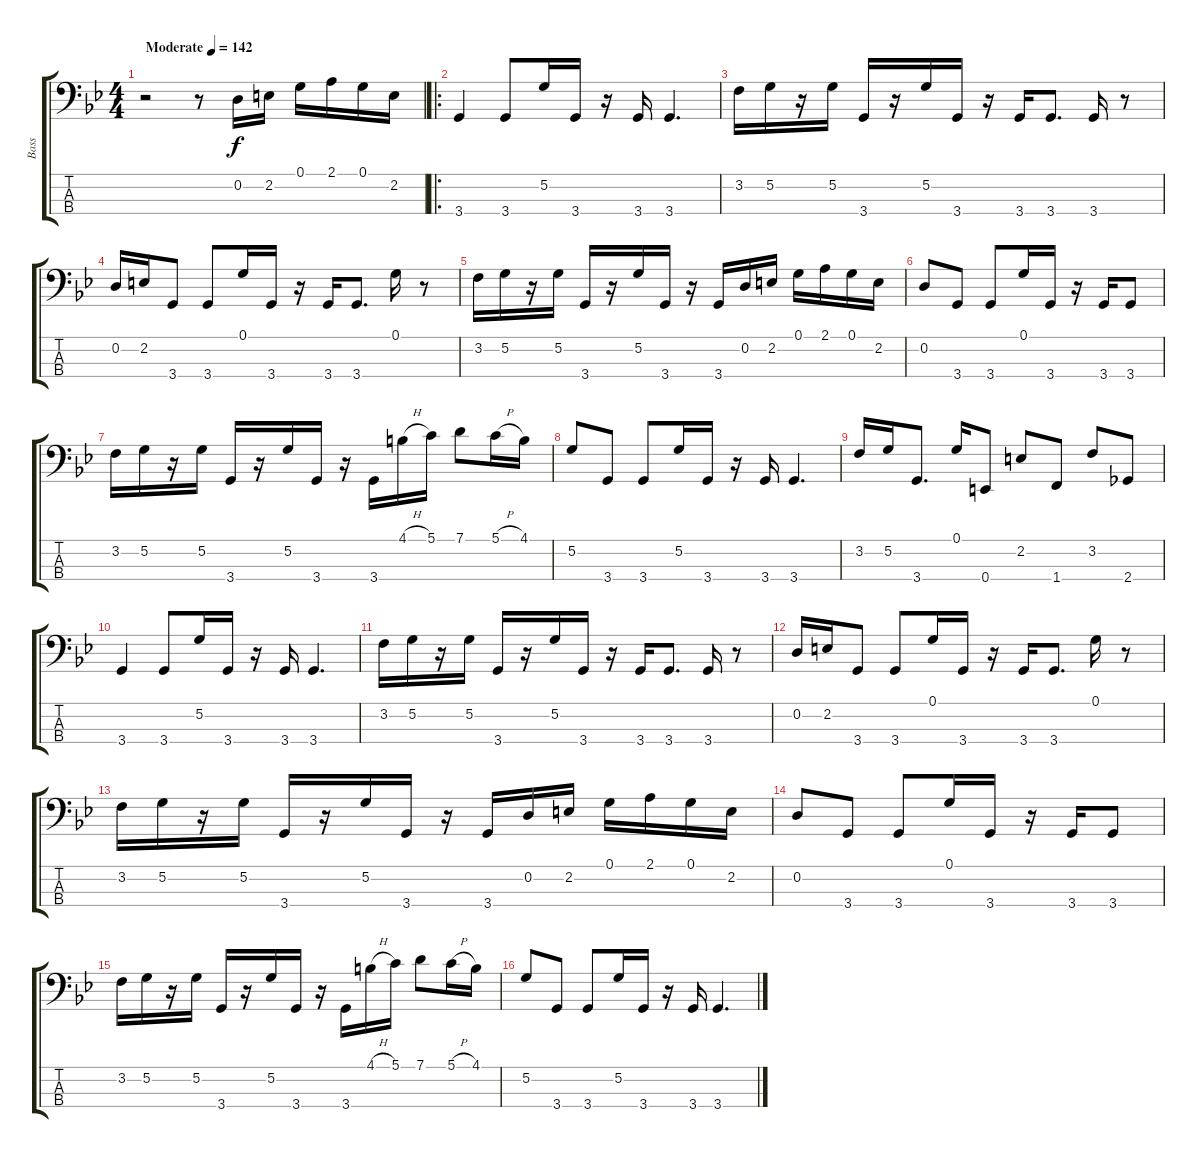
\track ("Bass" "Bass") {instrument slapbass1}
\staff {score tabs}
\tuning (G2 D2 A1 E1) {hide}
\ts (4 4)
\tempo (142 "Moderate")
\clef f4
\ks gminor
r.2{dy f instrument slapbass1} r.8 0.2.16 2.2.16 0.1.16 2.1.16 0.1.16 2.2.16 |
\ro
3.4.4 3.4.8 5.2.16 3.4.16 r.16 3.4.16 3.4.4{d} |
3.2.16 5.2.16 r.16 5.2.16 3.4.16 r.16 5.2.16 3.4.16 r.16 3.4.16 3.4.8{d} 3.4.16 r.8 |
0.2.16 2.2.16 3.4.8 3.4.8 0.1.16 3.4.16 r.16 3.4.16 3.4.8{d} 0.1.16 r.8 |
3.2.16 5.2.16 r.16 5.2.16 3.4.16 r.16 5.2.16 3.4.16 r.16 3.4.16 0.2.16 2.2.16 0.1.16 2.1.16 0.1.16 2.2.16 |
0.2.8 3.4.8 3.4.8 0.1.16 3.4.16 r.16 3.4.16 3.4.8 |
3.2.16 5.2.16 r.16 5.2.16 3.4.16 r.16 5.2.16 3.4.16 r.16 3.4.16 4.1{h}.16 5.1.16 7.1.8 5.1{h}.16 4.1.16 |
5.2.8 3.4.8 3.4.8 5.2.16 3.4.16 r.16 3.4.16 3.4.4{d} |
3.2.16 5.2.16 3.4.8{d} 0.1.16 0.4.8 2.2.8 1.4.8 3.2.8 2.4.8 |
3.4.4 3.4.8 5.2.16 3.4.16 r.16 3.4.16 3.4.4{d} |
3.2.16 5.2.16 r.16 5.2.16 3.4.16 r.16 5.2.16 3.4.16 r.16 3.4.16 3.4.8{d} 3.4.16 r.8 |
0.2.16 2.2.16 3.4.8 3.4.8 0.1.16 3.4.16 r.16 3.4.16 3.4.8{d} 0.1.16 r.8 |
3.2.16 5.2.16 r.16 5.2.16 3.4.16 r.16 5.2.16 3.4.16 r.16 3.4.16 0.2.16 2.2.16 0.1.16 2.1.16 0.1.16 2.2.16 |
0.2.8 3.4.8 3.4.8 0.1.16 3.4.16 r.16 3.4.16 3.4.8 |
3.2.16 5.2.16 r.16 5.2.16 3.4.16 r.16 5.2.16 3.4.16 r.16 3.4.16 4.1{h}.16 5.1.16 7.1.8 5.1{h}.16 4.1.16 |
5.2.8 3.4.8 3.4.8 5.2.16 3.4.16 r.16 3.4.16 3.4.4{d}
